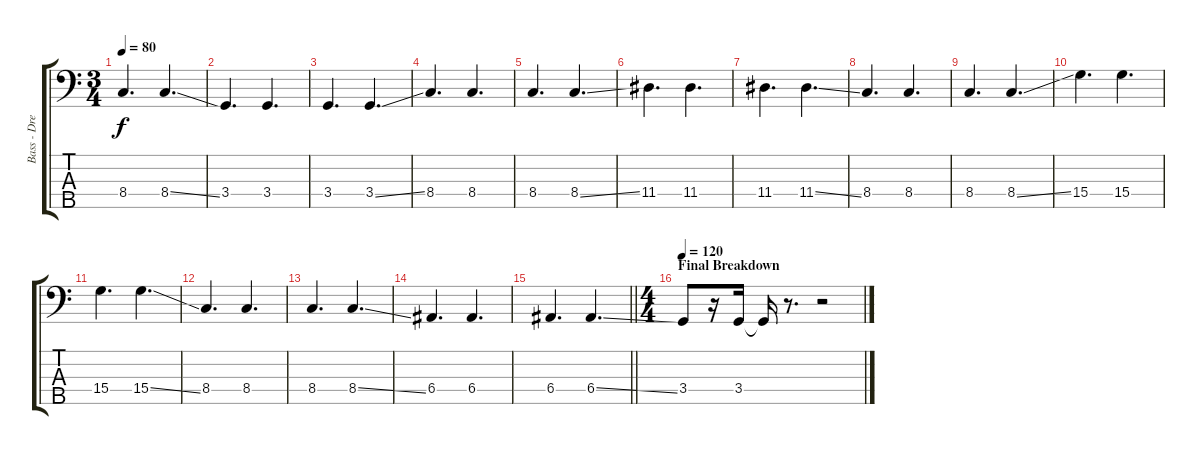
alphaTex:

\track ("Bass - Drew Roulette" "Bass - Dre") {instrument electricbassfinger}
\staff {score tabs}
\tuning (G2 D2 A1 E1 B0) {hide}
\ts (3 4)
\tempo 80
\clef f4
\ks c
8.4.4{d dy f} 8.4{ss}.4{d} |
3.4.4{d} 3.4.4{d} |
3.4.4{d} 3.4{ss}.4{d} |
8.4.4{d} 8.4.4{d} |
8.4.4{d} 8.4{ss}.4{d} |
11.4.4{d} 11.4.4{d} |
11.4.4{d} 11.4{ss}.4{d} |
8.4.4{d} 8.4.4{d} |
8.4.4{d} 8.4{ss}.4{d} |
15.4.4{d} 15.4.4{d} |
15.4.4{d} 15.4{ss}.4{d} |
8.4.4{d} 8.4.4{d} |
8.4.4{d} 8.4{ss}.4{d} |
6.4.4{d} 6.4.4{d} |
\barLineRight lightlight
6.4.4{d} 6.4{ss}.4{d} |
\ts (4 4)
\section ("" "Final Breakdown")
\tempo 120
3.4.8 r.16 3.4.16 3.4{t}.16 r.8{d} r.2
